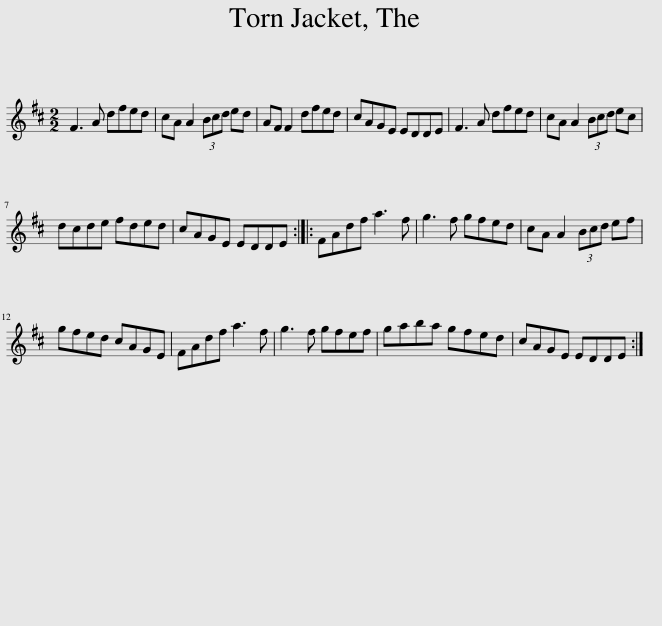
X:1
L:1/8
M:2/2
I:linebreak $
K:D
V:1 treble
V:1
 F3 A dfed | cA A2 (3Bcd ed | AF F2 dfed | cAGE EDDE | F3 A dfed | %5
 cA A2 (3Bcd ec |$ dcde fded | cAGE EDDE :: FAdf a3 f | g3 f gfed | %10
 cA A2 (3Bcd ef |$ gfed cAGE | FAdf a3 f | g3 f gfef | gaba gfed | %15
 cAGE EDDE :| %16
